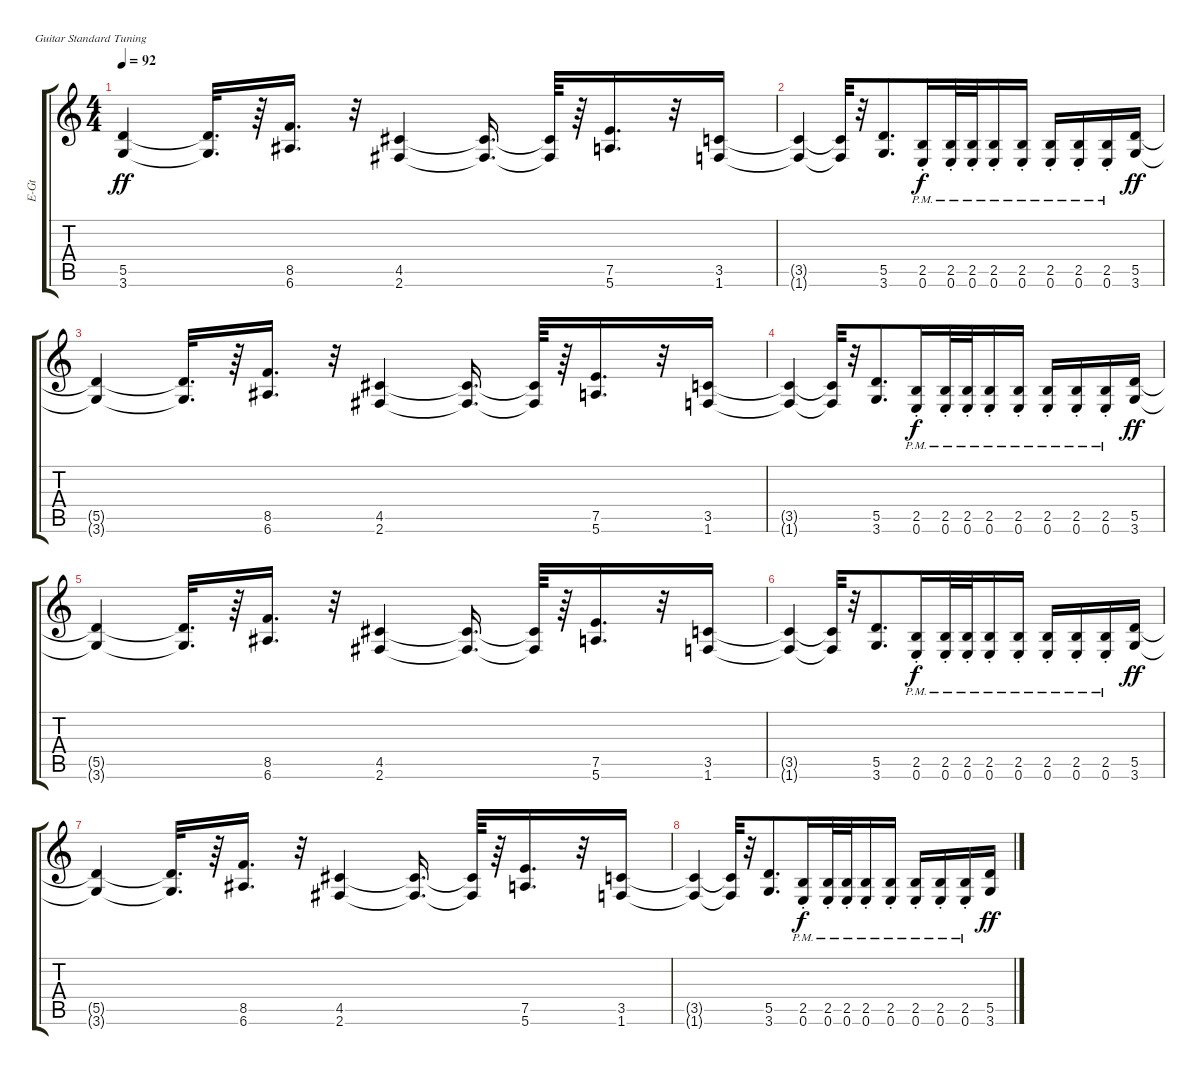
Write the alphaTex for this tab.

\track ("Rhythm " "E-Gt") {instrument distortionguitar}
\staff {score tabs}
\tuning (E4 B3 G3 D3 A2 E2)
\ts (4 4)
\tempo 92
\clef g2
\ks c
(5.5{t} 3.6{t}).4{dy ff} (5.5{t} 3.6{t}).32{d} r.64 (8.5 6.6).16{d} r.32 (4.5 2.6).4 (4.5{t} 2.6{t}).16{d} (4.5{t} 2.6{t}).64 r.64 (7.5 5.6).16{d} r.32 (3.5 1.6).16 |
\beaming (8 6 4)
(3.5{t} 1.6{t}).4 (3.5{t} 1.6{t}).32 r.32 (5.5 3.6).8{d} (2.5{pm st} 0.6{pm}).16{dy f} (2.5{pm st} 0.6{pm}).32 (2.5{pm st} 0.6{pm}).32 (2.5{pm st} 0.6{pm}).16 (2.5{pm st} 0.6{pm}).16 (2.5{pm st} 0.6{pm}).16 (2.5{pm st} 0.6{pm}).16 (2.5{pm st} 0.6{pm}).16 (5.5 3.6).16{dy ff} |
(5.5{t} 3.6{t}).4 (5.5{t} 3.6{t}).32{d} r.64 (8.5 6.6).16{d} r.32 (4.5 2.6).4 (4.5{t} 2.6{t}).16{d} (4.5{t} 2.6{t}).64 r.64 (7.5 5.6).16{d} r.32 (3.5 1.6).16 |
(3.5{t} 1.6{t}).4 (3.5{t} 1.6{t}).32 r.32 (5.5 3.6).8{d} (2.5{pm st} 0.6{pm}).16{dy f} (2.5{pm st} 0.6{pm}).32 (2.5{pm st} 0.6{pm}).32 (2.5{pm st} 0.6{pm}).16 (2.5{pm st} 0.6{pm}).16 (2.5{pm st} 0.6{pm}).16 (2.5{pm st} 0.6{pm}).16 (2.5{pm st} 0.6{pm}).16 (5.5 3.6).16{dy ff} |
(5.5{t} 3.6{t}).4 (5.5{t} 3.6{t}).32{d} r.64 (8.5 6.6).16{d} r.32 (4.5 2.6).4 (4.5{t} 2.6{t}).16{d} (4.5{t} 2.6{t}).64 r.64 (7.5 5.6).16{d} r.32 (3.5 1.6).16 |
(3.5{t} 1.6{t}).4 (3.5{t} 1.6{t}).32 r.32 (5.5 3.6).8{d} (2.5{pm st} 0.6{pm}).16{dy f} (2.5{pm st} 0.6{pm}).32 (2.5{pm st} 0.6{pm}).32 (2.5{pm st} 0.6{pm}).16 (2.5{pm st} 0.6{pm}).16 (2.5{pm st} 0.6{pm}).16 (2.5{pm st} 0.6{pm}).16 (2.5{pm st} 0.6{pm}).16 (5.5 3.6).16{dy ff} |
(5.5{t} 3.6{t}).4 (5.5{t} 3.6{t}).32{d} r.64 (8.5 6.6).16{d} r.32 (4.5 2.6).4 (4.5{t} 2.6{t}).16{d} (4.5{t} 2.6{t}).64 r.64 (7.5 5.6).16{d} r.32 (3.5 1.6).16 |
(3.5{t} 1.6{t}).4 (3.5{t} 1.6{t}).32 r.32 (5.5 3.6).8{d} (2.5{pm st} 0.6{pm}).16{dy f} (2.5{pm st} 0.6{pm}).32 (2.5{pm st} 0.6{pm}).32 (2.5{pm st} 0.6{pm}).16 (2.5{pm st} 0.6{pm}).16 (2.5{pm st} 0.6{pm}).16 (2.5{pm st} 0.6{pm}).16 (2.5{pm st} 0.6{pm}).16 (5.5 3.6).16{dy ff}
